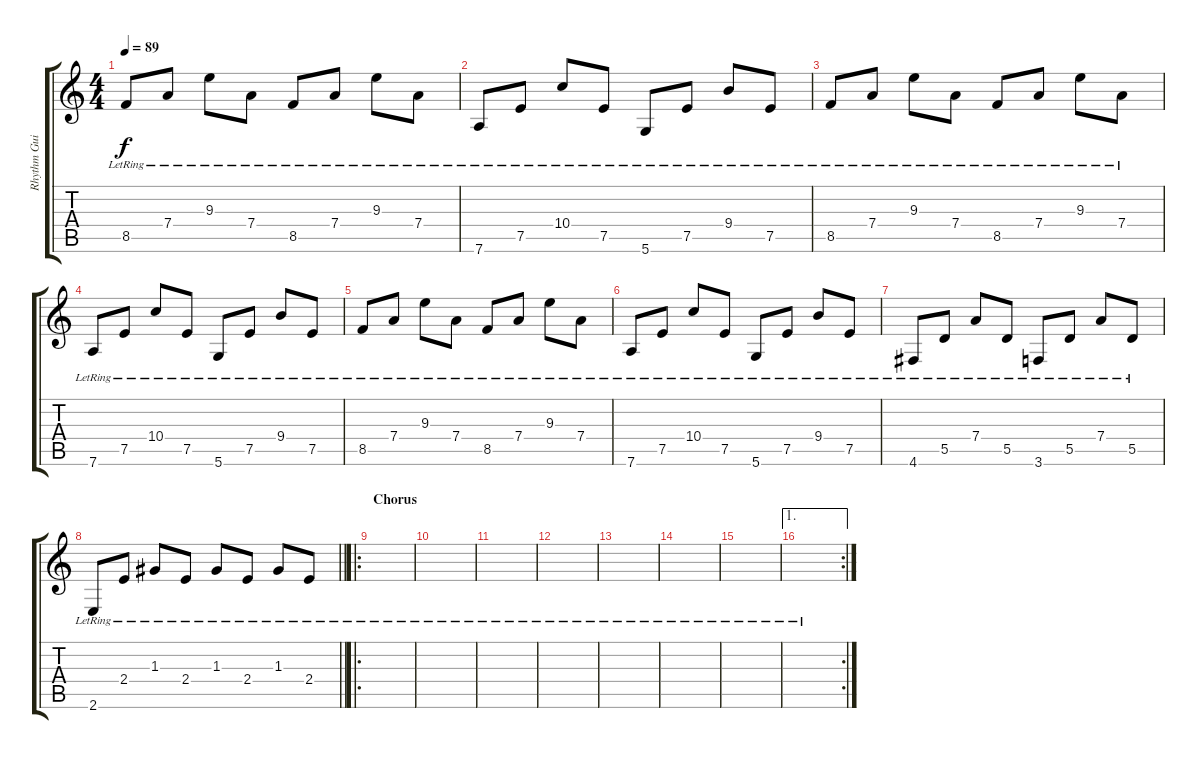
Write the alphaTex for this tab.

\track ("Rhythm Guitar (clean)" "Rhythm Gui") {instrument electricguitarclean}
\staff {score tabs}
\tuning (E4 B3 G3 D3 A2 D2) {hide}
\ts (4 4)
\tempo 89
\clef g2
\ks c
8.5{lr}.8{dy f} 7.4{lr}.8 9.3{lr}.8 7.4{lr}.8 8.5{lr}.8 7.4{lr}.8 9.3{lr}.8 7.4{lr}.8 |
7.6{lr}.8 7.5{lr}.8 10.4{lr}.8 7.5{lr}.8 5.6{lr}.8 7.5{lr}.8 9.4{lr}.8 7.5{lr}.8 |
8.5{lr}.8 7.4{lr}.8 9.3{lr}.8 7.4{lr}.8 8.5{lr}.8 7.4{lr}.8 9.3{lr}.8 7.4{lr}.8 |
7.6{lr}.8 7.5{lr}.8 10.4{lr}.8 7.5{lr}.8 5.6{lr}.8 7.5{lr}.8 9.4{lr}.8 7.5{lr}.8 |
8.5{lr}.8 7.4{lr}.8 9.3{lr}.8 7.4{lr}.8 8.5{lr}.8 7.4{lr}.8 9.3{lr}.8 7.4{lr}.8 |
7.6{lr}.8 7.5{lr}.8 10.4{lr}.8 7.5{lr}.8 5.6{lr}.8 7.5{lr}.8 9.4{lr}.8 7.5{lr}.8 |
4.6{lr}.8 5.5{lr}.8 7.4{lr}.8 5.5{lr}.8 3.6{lr}.8 5.5{lr}.8 7.4{lr}.8 5.5{lr}.8 |
\barLineRight lightlight
2.6{lr}.8 2.4{lr}.8 1.3{lr}.8 2.4{lr}.8 1.3{lr}.8 2.4{lr}.8 1.3{lr}.8 2.4{lr}.8 |
\ro
\section ("" "Chorus")
|
|
|
|
|
|
|
\ae 1
\rc 2
